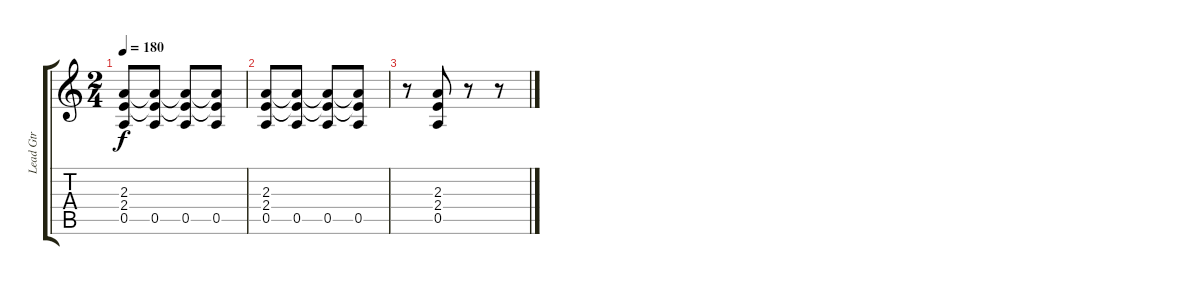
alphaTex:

\track ("Lead Gtr" "Lead Gtr") {instrument distortionguitar}
\staff {score tabs}
\tuning (E4 B3 G3 D3 A2 E2) {hide}
\ts (2 4)
\tempo 180
\clef g2
\ks c
(2.3 2.4 0.5).8{dy f} (2.3{t} 2.4{t} 0.5).8 (2.3{t} 2.4{t} 0.5).8 (2.3{t} 2.4{t} 0.5).8 |
(2.3 2.4 0.5).8 (2.3{t} 2.4{t} 0.5).8 (2.3{t} 2.4{t} 0.5).8 (2.3{t} 2.4{t} 0.5).8 |
r.8 (2.3 2.4 0.5).8 r.8 r.8
